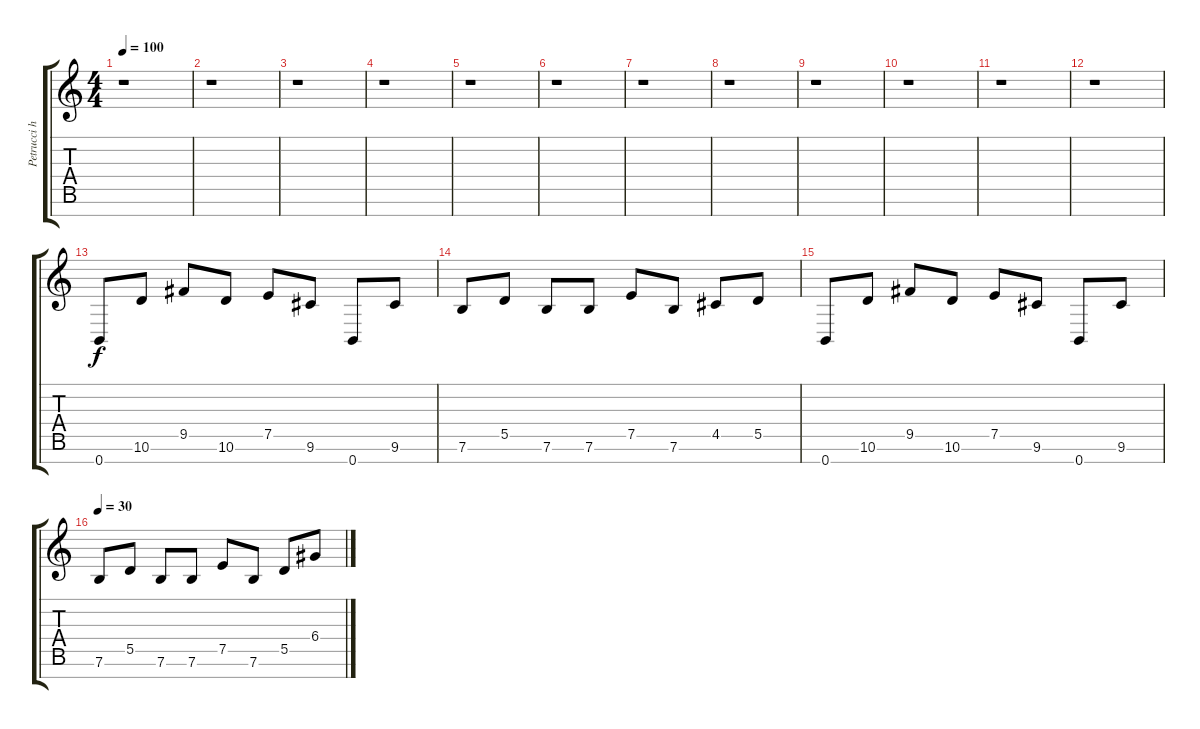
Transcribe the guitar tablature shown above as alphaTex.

\track ("Petrucci harmonization" "Petrucci h") {instrument distortionguitar}
\staff {score tabs}
\tuning (E4 B3 G3 D3 A2 E2 B1) {hide}
\ts (4 4)
\tempo 100
\clef g2
\ks c
r.1{dy f} |
r.1 |
r.1 |
r.1 |
r.1 |
r.1 |
r.1 |
r.1 |
r.1 |
r.1 |
r.1 |
r.1 |
0.7.8 10.6.8 9.5.8 10.6.8 7.5.8 9.6.8 0.7.8 9.6.8 |
7.6.8 5.5.8 7.6.8 7.6.8 7.5.8 7.6.8 4.5.8 5.5.8 |
0.7.8 10.6.8 9.5.8 10.6.8 7.5.8 9.6.8 0.7.8 9.6.8 |
\tempo 30
7.6.8 5.5.8 7.6.8 7.6.8 7.5.8 7.6.8 5.5.8 6.4.8
